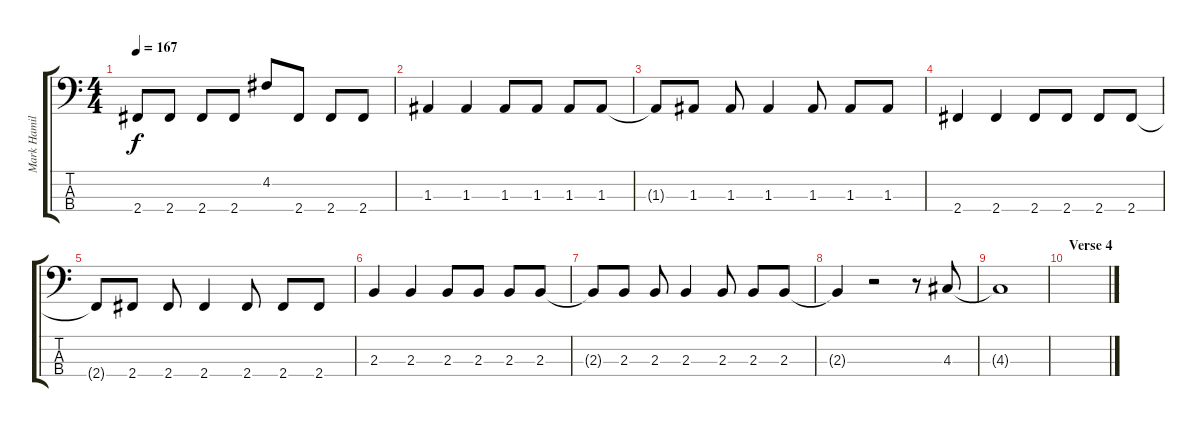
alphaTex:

\track ("Mark Hamilton" "Mark Hamil") {instrument electricbasspick}
\staff {score tabs}
\tuning (G2 D2 A1 E1) {hide}
\ts (4 4)
\tempo 167
\clef f4
\ks c
2.4{t}.8{dy f} 2.4.8 2.4.8 2.4.8 4.2.8 2.4.8 2.4.8 2.4.8 |
1.3.4 1.3.4 1.3.8 1.3.8 1.3.8 1.3.8 |
1.3{t}.8 1.3.8 1.3.8 1.3.4 1.3.8 1.3.8 1.3.8 |
2.4.4 2.4.4 2.4.8 2.4.8 2.4.8 2.4.8 |
2.4{t}.8 2.4.8 2.4.8 2.4.4 2.4.8 2.4.8 2.4.8 |
2.3.4 2.3.4 2.3.8 2.3.8 2.3.8 2.3.8 |
2.3{t}.8 2.3.8 2.3.8 2.3.4 2.3.8 2.3.8 2.3.8 |
2.3{t}.4 r.2 r.8 4.3.8 |
4.3{t}.1 |
\section ("" "Verse 4")
